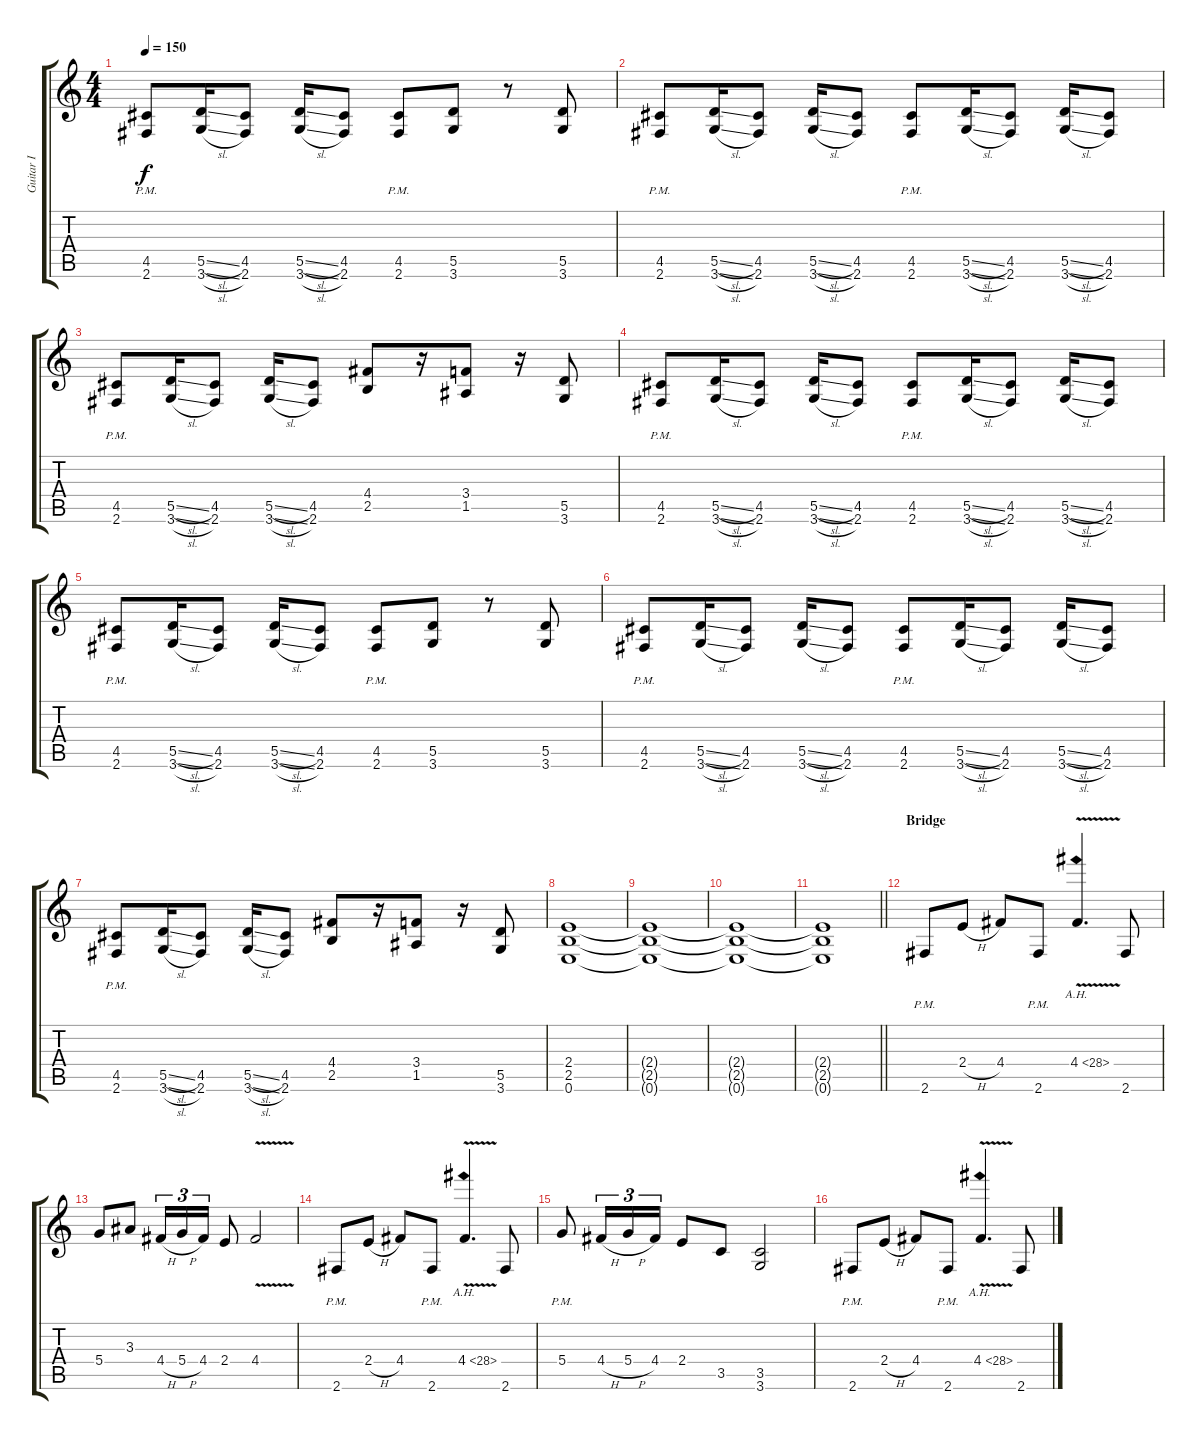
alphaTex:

\track ("Guitar I" "Guitar I") {instrument overdrivenguitar}
\staff {score tabs}
\tuning (E4 B3 G3 D3 A2 E2) {hide}
\ts (4 4)
\tempo 150
\clef g2
\ks c
(4.5{pm} 2.6{pm}).8{dy f} (5.5{sl} 3.6{sl}).16 (4.5 2.6).8 (5.5{sl} 3.6{sl}).16 (4.5 2.6).8 (4.5{pm} 2.6{pm}).8 (5.5 3.6).8 r.8 (5.5 3.6).8 |
(4.5{pm} 2.6{pm}).8 (5.5{sl} 3.6{sl}).16 (4.5 2.6).8 (5.5{sl} 3.6{sl}).16 (4.5 2.6).8 (4.5{pm} 2.6{pm}).8 (5.5{sl} 3.6{sl}).16 (4.5 2.6).8 (5.5{sl} 3.6{sl}).16 (4.5 2.6).8 |
(4.5{pm} 2.6{pm}).8 (5.5{sl} 3.6{sl}).16 (4.5 2.6).8 (5.5{sl} 3.6{sl}).16 (4.5 2.6).8 (4.4 2.5).8 r.16 (3.4 1.5).8 r.16 (5.5 3.6).8 |
(4.5{pm} 2.6{pm}).8 (5.5{sl} 3.6{sl}).16 (4.5 2.6).8 (5.5{sl} 3.6{sl}).16 (4.5 2.6).8 (4.5{pm} 2.6{pm}).8 (5.5{sl} 3.6{sl}).16 (4.5 2.6).8 (5.5{sl} 3.6{sl}).16 (4.5 2.6).8 |
(4.5{pm} 2.6{pm}).8 (5.5{sl} 3.6{sl}).16 (4.5 2.6).8 (5.5{sl} 3.6{sl}).16 (4.5 2.6).8 (4.5{pm} 2.6{pm}).8 (5.5 3.6).8 r.8 (5.5 3.6).8 |
(4.5{pm} 2.6{pm}).8 (5.5{sl} 3.6{sl}).16 (4.5 2.6).8 (5.5{sl} 3.6{sl}).16 (4.5 2.6).8 (4.5{pm} 2.6{pm}).8 (5.5{sl} 3.6{sl}).16 (4.5 2.6).8 (5.5{sl} 3.6{sl}).16 (4.5 2.6).8 |
(4.5{pm} 2.6{pm}).8 (5.5{sl} 3.6{sl}).16 (4.5 2.6).8 (5.5{sl} 3.6{sl}).16 (4.5 2.6).8 (4.4 2.5).8 r.16 (3.4 1.5).8 r.16 (5.5 3.6).8 |
(2.4 2.5 0.6).1 |
(2.4{t} 2.5{t} 0.6{t}).1 |
(2.4{t} 2.5{t} 0.6{t}).1 |
\barLineRight lightlight
(2.4{t} 2.5{t} 0.6{t}).1 |
\section ("" "Bridge")
2.6{pm}.8 2.4{h}.8 4.4.8 2.6{pm}.8 4.4{ah 24 v}.4{d} 2.6.8 |
5.4.8 3.3.8 4.4{h}.16{tu (3 2)} 5.4{h}.16{tu (3 2)} 4.4.16{tu (3 2)} 2.4.8 4.4{v}.2 |
2.6{pm}.8 2.4{h}.8 4.4.8 2.6{pm}.8 4.4{ah 24 v}.4{d} 2.6.8 |
5.4{pm}.8 4.4{h}.16{tu (3 2)} 5.4{h}.16{tu (3 2)} 4.4.16{tu (3 2)} 2.4.8 3.5.8 (3.5 3.6).2 |
2.6{pm}.8 2.4{h}.8 4.4.8 2.6{pm}.8 4.4{ah 24 v}.4{d} 2.6.8
